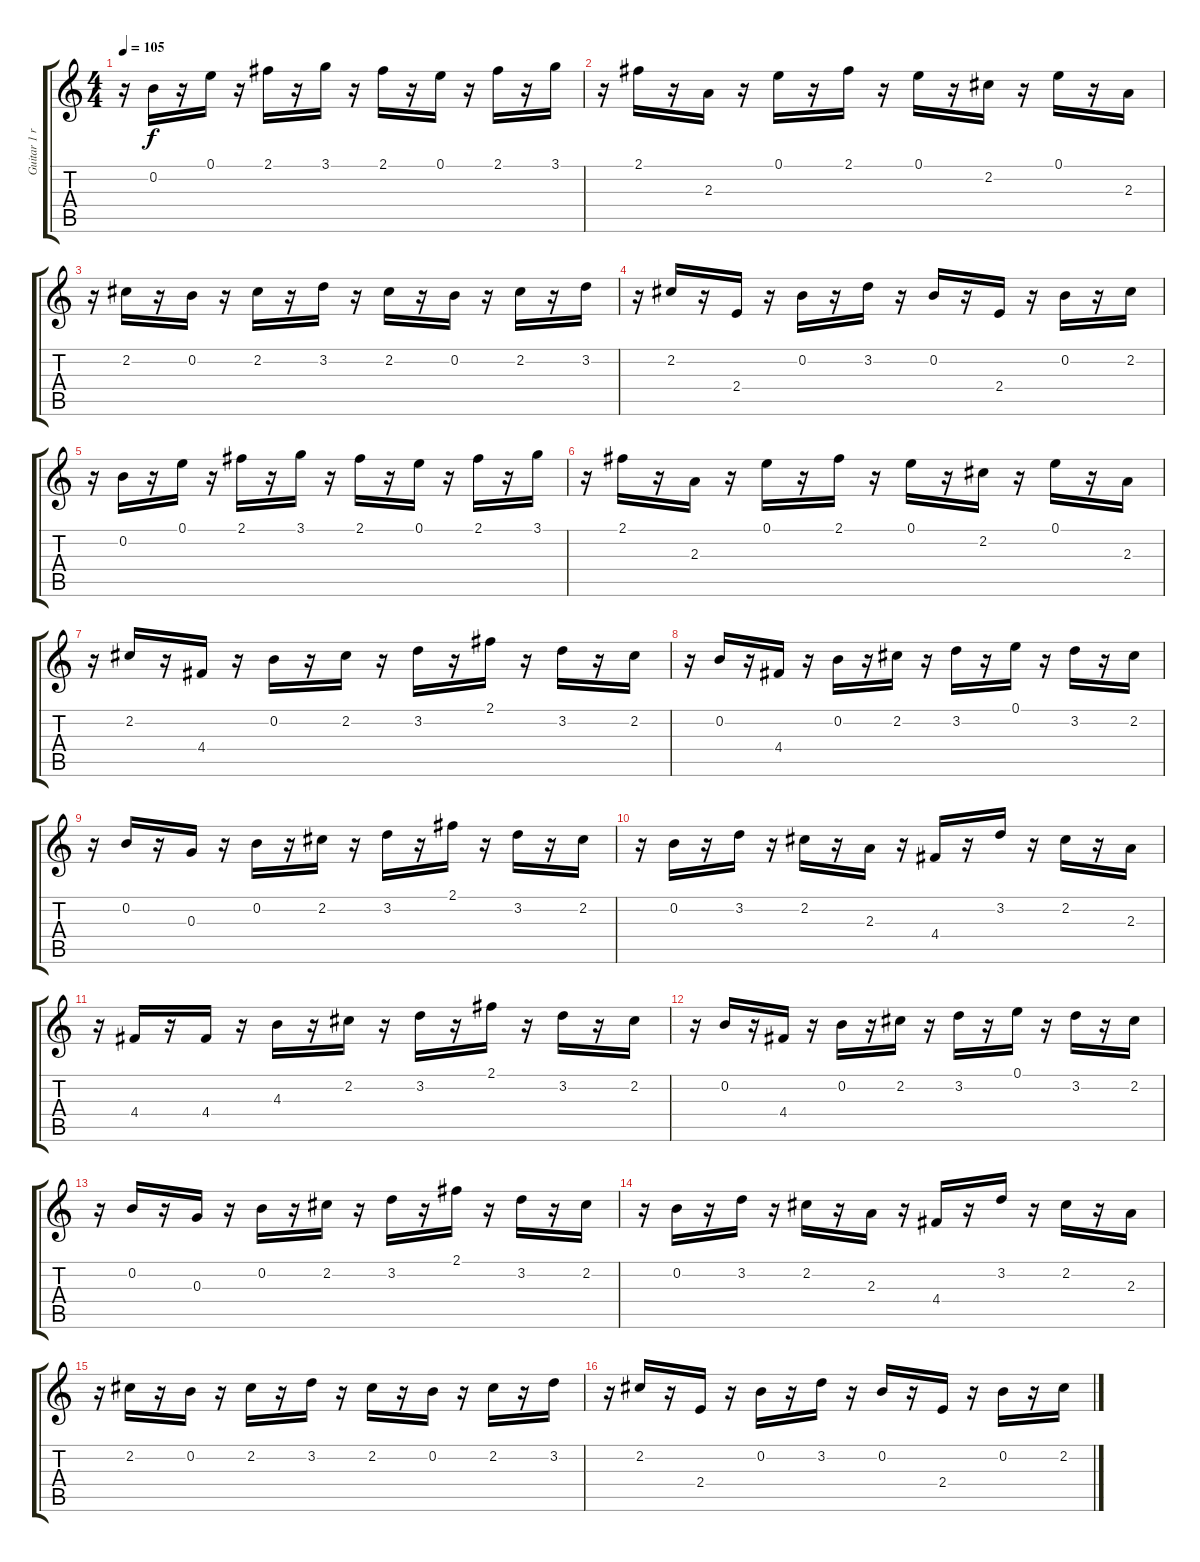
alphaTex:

\track ("Guitar 1 rev." "Guitar 1 r") {instrument electricguitarjazz}
\staff {score tabs}
\tuning (E4 B3 G3 D3 A2 E2) {hide}
\ts (4 4)
\tempo 105
\clef g2
\ks c
r.16{dy f} 0.2.16 r.16 0.1.16 r.16 2.1.16 r.16 3.1.16 r.16 2.1.16 r.16 0.1.16 r.16 2.1.16 r.16 3.1.16 |
r.16 2.1.16 r.16 2.3.16 r.16 0.1.16 r.16 2.1.16 r.16 0.1.16 r.16 2.2.16 r.16 0.1.16 r.16 2.3.16 |
r.16 2.2.16 r.16 0.2.16 r.16 2.2.16 r.16 3.2.16 r.16 2.2.16 r.16 0.2.16 r.16 2.2.16 r.16 3.2.16 |
r.16 2.2.16 r.16 2.4.16 r.16 0.2.16 r.16 3.2.16 r.16 0.2.16 r.16 2.4.16 r.16 0.2.16 r.16 2.2.16 |
r.16 0.2.16 r.16 0.1.16 r.16 2.1.16 r.16 3.1.16 r.16 2.1.16 r.16 0.1.16 r.16 2.1.16 r.16 3.1.16 |
r.16 2.1.16 r.16 2.3.16 r.16 0.1.16 r.16 2.1.16 r.16 0.1.16 r.16 2.2.16 r.16 0.1.16 r.16 2.3.16 |
r.16 2.2.16 r.16 4.4.16 r.16 0.2.16 r.16 2.2.16 r.16 3.2.16 r.16 2.1.16 r.16 3.2.16 r.16 2.2.16 |
r.16 0.2.16 r.16 4.4.16 r.16 0.2.16 r.16 2.2.16 r.16 3.2.16 r.16 0.1.16 r.16 3.2.16 r.16 2.2.16 |
r.16 0.2.16 r.16 0.3.16 r.16 0.2.16 r.16 2.2.16 r.16 3.2.16 r.16 2.1.16 r.16 3.2.16 r.16 2.2.16 |
r.16 0.2.16 r.16 3.2.16 r.16 2.2.16 r.16 2.3.16 r.16 4.4.16 r.16 3.2.16 r.16 2.2.16 r.16 2.3.16 |
r.16 4.4.16 r.16 4.4.16 r.16 4.3.16 r.16 2.2.16 r.16 3.2.16 r.16 2.1.16 r.16 3.2.16 r.16 2.2.16 |
r.16 0.2.16 r.16 4.4.16 r.16 0.2.16 r.16 2.2.16 r.16 3.2.16 r.16 0.1.16 r.16 3.2.16 r.16 2.2.16 |
r.16 0.2.16 r.16 0.3.16 r.16 0.2.16 r.16 2.2.16 r.16 3.2.16 r.16 2.1.16 r.16 3.2.16 r.16 2.2.16 |
r.16 0.2.16 r.16 3.2.16 r.16 2.2.16 r.16 2.3.16 r.16 4.4.16 r.16 3.2.16 r.16 2.2.16 r.16 2.3.16 |
r.16 2.2.16 r.16 0.2.16 r.16 2.2.16 r.16 3.2.16 r.16 2.2.16 r.16 0.2.16 r.16 2.2.16 r.16 3.2.16 |
r.16 2.2.16 r.16 2.4.16 r.16 0.2.16 r.16 3.2.16 r.16 0.2.16 r.16 2.4.16 r.16 0.2.16 r.16 2.2.16
